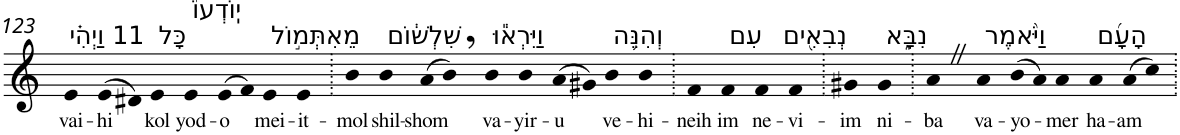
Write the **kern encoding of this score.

**kern	**text
*part1	*part1
*staff1	*staff1
*I"Piano	*
*I'Pno	*
!!LO:PB:g=z
*clefG2	*
*k[]	*
=123	=123
!LO:TX:a:t=11 וַיְהִ֗י	!
!	!LO:LY:b
4e	vai-
!	!LO:LY:b
(>8e	-hi
8d#X)	.
!LO:TX:a:t=כָּל	!
!	!LO:LY:b
4e	kol
!LO:TX:a:t=יֽוֹדְעוֹ֙	!
!	!LO:LY:b
4e	yod-
!	!LO:LY:b
(>8e	-o
8f)	.
!LO:TX:a:t=מֵאִתְּמ֣וֹל	!
!	!LO:LY:b
4e	mei-
!	!LO:LY:b
4e	-it-
=124.	=124.
!	!LO:LY:b
4b	-mol
!LO:TX:a:t=שִׁלְשׁ֔וֹם	!
!	!LO:LY:b
4b	shil-
!	!LO:LY:b
(>8a	-shom
8b,)	.
!LO:TX:a:t=וַיִּרְא֕וּ	!
!	!LO:LY:b
4b	va-
!	!LO:LY:b
4b	-yir-
!	!LO:LY:b
(>8a	-u
8g#X)	.
!LO:TX:a:t=וְהִנֵּ֥ה	!
!	!LO:LY:b
4b	ve-
!	!LO:LY:b
4b	-hi-
=125.	=125.
!	!LO:LY:b
4f	-neih
!LO:TX:a:t=עִם	!
!	!LO:LY:b
4f	im
!LO:TX:a:t=נְבִאִ֖ים	!
!	!LO:LY:b
4f	ne-
!	!LO:LY:b
4f	-vi-
=126.	=126.
!	!LO:LY:b
4g#X	-im
!LO:TX:a:t=נִבָּ֑א	!
!	!LO:LY:b
4g#	ni-
=127.	=127.
!	!LO:LY:b
4aZ	-ba
!LO:TX:a:t=וַיֹּ֨אמֶר	!
!	!LO:LY:b
4a	va-
!	!LO:LY:b
(>8b	-yo-
8a)	.
!	!LO:LY:b
4a	-mer
!LO:TX:a:t=הָעָ֜ם	!
!	!LO:LY:b
4a	ha-
!	!LO:LY:b
(>8a	-am
8cc)	.
=.	=.
*-	*-
